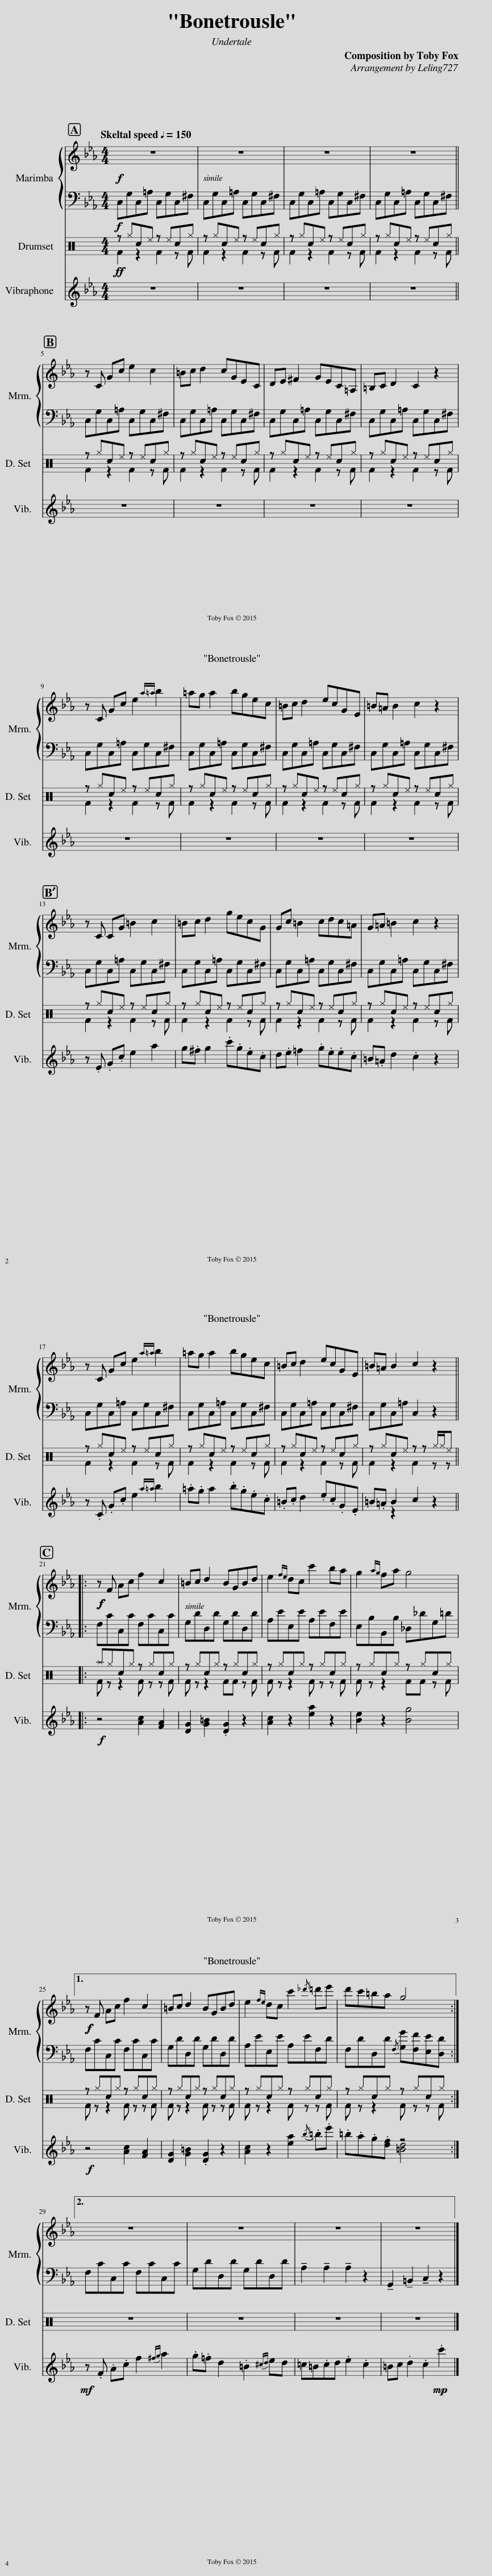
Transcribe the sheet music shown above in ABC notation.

X:1
%%score { 1 | 2 } ( 3 4 ) ( 5 6 )
L:1/8
Q:1/4=150
M:4/4
I:linebreak $
K:Eb
V:1 treble
V:2 bass
V:3 perc
K:none
V:4 perc
K:none
V:5 treble
V:6 treble
V:1
!f! z8 | z8 | z8 | z8 ||$ z C Gc e2 c2 | %5
 =Bc d2 cGEC | DE ^F2 GEC=A, | =B,C D2 C2 z2 |$ z C Gc e2{a=a} b2 | =ag a2 bgec | %10
 =Bc d2 ecGE | =B=A B2 c2 z2 |$ z C CG =B2 c2 | =Bc d2 gecG | Gc =B2 cdc=A | %15
 G=A =B2 c2 z2 |$ z C Gc e2{a=a} b2 | =ag a2 bgec | =Bc d2 ecGE | =B=A B2 c2 z2 |:$ %20
!f!!f! z F Ac f2 c2 | =Bc d2 BGBd | e2{fe} dc c'2 ba | g2{ag} fa g4 |1$!f!!f! z F Ac f2 c2 | %25
 =Bc d2 BGBd | e2{fe} dc c'2{/_d'} =d'e' | d'c'=ba g4 :|2$ z8 | z8 | %30
 z8 | z8 |] %32
V:2
!f! C,G,C,=A, C,G,C,^F, | !tenuto!C,.G,!tenuto!C,.=A, !tenuto!C,.G,!tenuto!C,.^F, | !tenuto!C,.G,!tenuto!C,.=A, !tenuto!C,.G,!tenuto!C,.^F, | !tenuto!C,.G,!tenuto!C,.=A, !tenuto!C,.G,!tenuto!C,.^F, ||$ !tenuto!C,.G,!tenuto!C,.=A, !tenuto!C,.G,!tenuto!C,.^F, | %5
 !tenuto!C,.G,!tenuto!C,.=A, !tenuto!C,.G,!tenuto!C,.^F, | !tenuto!C,.G,!tenuto!C,.=A, !tenuto!C,.G,!tenuto!C,.^F, | !tenuto!C,.G,!tenuto!C,.=A, !tenuto!C,.G,!tenuto!C,.^F, |$ !tenuto!C,.G,!tenuto!C,.=A, !tenuto!C,.G,!tenuto!C,.^F, | !tenuto!C,.G,!tenuto!C,.=A, !tenuto!C,.G,!tenuto!C,.^F, | %10
 !tenuto!C,.G,!tenuto!C,.=A, !tenuto!C,.G,!tenuto!C,.^F, | !tenuto!C,.G,!tenuto!C,.=A, !tenuto!C,.G,!tenuto!C,.^F, |$ !tenuto!C,.G,!tenuto!C,.=A, !tenuto!C,.G,!tenuto!C,.^F, | !tenuto!C,.G,!tenuto!C,.=A, !tenuto!C,.G,!tenuto!C,.^F, | !tenuto!C,.G,!tenuto!C,.=A, !tenuto!C,.G,!tenuto!C,.^F, | %15
 !tenuto!C,.G,!tenuto!C,.=A, !tenuto!C,.G,!tenuto!C,.^F, |$ !tenuto!C,.G,!tenuto!C,.=A, !tenuto!C,.G,!tenuto!C,.^F, | !tenuto!C,.G,!tenuto!C,.=A, !tenuto!C,.G,!tenuto!C,.^F, | !tenuto!C,.G,!tenuto!C,.=A, !tenuto!C,.G,!tenuto!C,.^F, | !tenuto!C,.G,!tenuto!C,.=A, !tenuto!C,2 z2 |:$ %20
 F,CC,C F,CC,C | !tenuto!G,.D!tenuto!D,.D !tenuto!G,.D!tenuto!D,.D | !tenuto!A,.E!tenuto!E,.E !tenuto!A,.E!tenuto!F,.E | !tenuto!E,.B,!tenuto!B,,.B, !tenuto!_D,._D!tenuto!G,.=D |1$ !tenuto!F,.C!tenuto!C,.C !tenuto!F,.C!tenuto!C,.C | %25
 !tenuto!G,.D!tenuto!D,.D !tenuto!G,.D!tenuto!D,.D | !tenuto!A,.E!tenuto!E,.E !tenuto!A,.E!tenuto!F,.D | !tenuto!F,.D!tenuto!D,.D{/F,} [G,G][F,F][E,E][D,D] :|2$ !tenuto!F,.C!tenuto!C,.C !tenuto!F,.C!tenuto!C,.C | !tenuto!G,.D!tenuto!D,.D !tenuto!G,.D!tenuto!D,.D | %30
 !tenuto!A,2 !tenuto!A,2 !tenuto!A,2 z2 | !tenuto!G,,2 !tenuto!=B,,2 !tenuto!C,2 z2 |] %32
V:3
[K:C]!ff! z ^gc^e z ^ec^g | z ^gc^e z ^ec^g | z ^gc^e z ^ec^g | z ^gc^e z ^ec^g ||$ z ^gc^e z ^ec^g | %5
 z ^gc^e z ^ec^g | z ^gc^e z ^ec^g | z ^gc^e z ^ec^g |$ z ^gc^e z ^ec^g | z ^gc^e z ^ec^g | %10
 z ^gc^e z ^ec^g | z ^gc^e z ^ec^g |$ z ^gc^e z ^ec^g | z ^gc^e z ^ec^g | z ^gc^e z ^ec^g | %15
 z ^gc^e z ^ec^g |$ z ^gc^e z ^ec^g | z ^gc^e z ^ec^g | z ^gc^e z ^ec^g | z ^gc^e z z ^g/^g/^e |:$ %20
 ^a^gc^g z ^gc^g | z ^gc^g z ^gc^g | z ^gc^g z ^gc^g | z ^gc^g z ^gc^g |1$ z ^gc^g z ^gc^g | %25
 z ^gc^g z ^gc^g | z ^gc^g z ^gc^g | z ^gc^g z ^gc^g :|2$ z8 | z8 | %30
 z8 | z8 |] %32
V:4
[K:C] F2 z2 F2 z F | F2 z2 F2 z F | F2 z2 F2 z F | F2 z2 F2 z F ||$ F2 z2 F2 z F | %5
 F2 z2 F2 z F | F2 z2 F2 z F | F2 z2 F2 z F |$ F2 z2 F2 z F | F2 z2 F2 z F | %10
 F2 z2 F2 z F | F2 z2 F2 z F |$ F2 z2 F2 z F | F2 z2 F2 z F | F2 z2 F2 z F | %15
 F2 z2 F2 z F |$ F2 z2 F2 z F | F2 z2 F2 z F | F2 z2 F2 z F | F2 z2 F2 z z |:$ %20
 F z z2 F z z F | F z z2 FF z F | F z z2 F z z F | F z z2 FF z F |1$ F z z2 F z z F | %25
 F z z2 F z z F | F z z2 F z z F | F z z2 F z z F :|2$ x8 | x8 | %30
 x8 | x8 |] %32
V:5
 z8 | z8 | z8 | z8 ||$ z8 | %5
 z8 | z8 | z8 |$ z8 | z8 | %10
 z8 | z8 |$ z .E .G.c e2 a2 | g.^f g2 .c'.g.e.c | d.e =f2 .g.e.e.c | %15
 =B.=A d2 .c2 z2 |$ z .C .G.c e2{a=a} b2 | .=a.g a2 .b.g.e.c | .=B.c d2 .e.c.G.E | =B.=A B2 c2 z2 |:$ %20
!f! z4 [Ac]2 [FA]2 | [DG]2 x2 .[DG]2 z2 | [Ac]2 z2 [ea]2 z2 | [Be]2 z2 [Bg]4 |1$!f! z4 [Ac]2 [FA]2 | %25
 [DG]2 x2 .[DG]2 z2 | [Ac]2 z2 [ea]2{/b} .=b.e' | .=b.a.g.[df] z4 :|2$!mf! z .F .A.c f2{^fg} a2 | .g.=f d2 .=B2{^cd} ed | %30
 =c=B.cd .e2 .c2 | =Bc .d2 .c2!mp! .c'2 |] %32
V:6
 x8 | x8 | x8 | x8 ||$ x8 | %5
 x8 | x8 | x8 |$ x8 | x8 | %10
 x8 | x8 |$ x8 | x8 | x8 | %15
 x8 |$ x8 | x8 | x8 | x2 z2 x2 x2 |:$ %20
 x8 | x2 [G=B]2 x4 | x8 | x8 |1$ x8 | %25
 x2 [G=B]2 x4 | x8 | x4 [=Bd]4 :|2$ x8 | x8 | %30
 x8 | x8 |] %32
